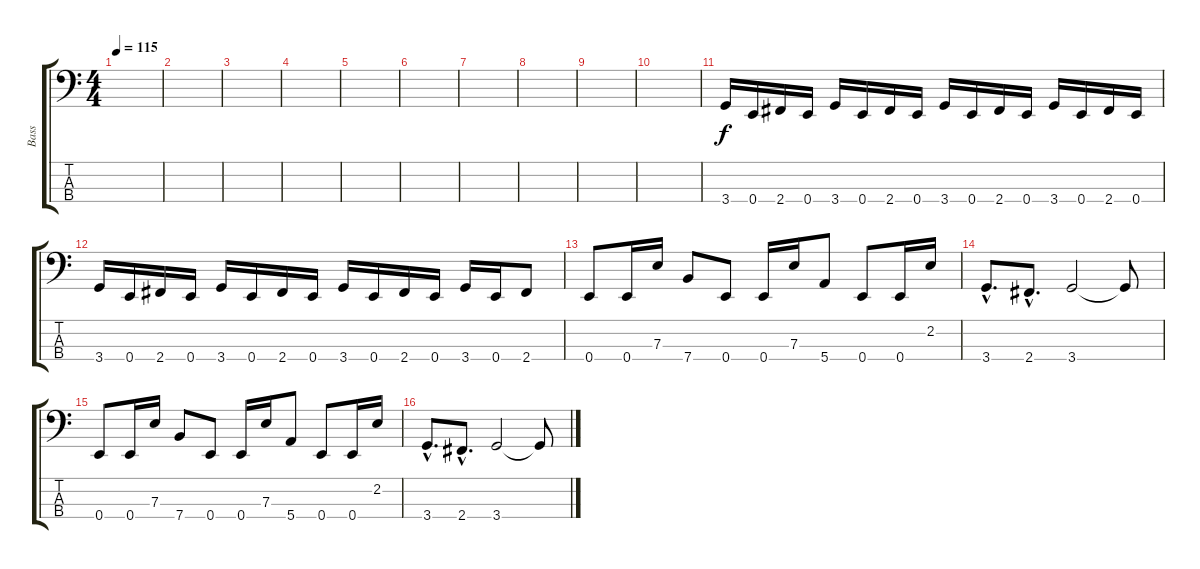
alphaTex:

\track ("Bass" "Bass") {instrument electricbassfinger}
\staff {score tabs}
\tuning (G2 D2 A1 E1) {hide}
\ts (4 4)
\tempo 115
\clef f4
\ks c
|
|
|
|
|
|
|
|
|
|
3.4.16 0.4.16 2.4.16 0.4.16 3.4.16 0.4.16 2.4.16 0.4.16 3.4.16 0.4.16 2.4.16 0.4.16 3.4.16 0.4.16 2.4.16 0.4.16 |
3.4.16 0.4.16 2.4.16 0.4.16 3.4.16 0.4.16 2.4.16 0.4.16 3.4.16 0.4.16 2.4.16 0.4.16 3.4.16 0.4.16 2.4.8 |
0.4.8 0.4.16 7.3.16 7.4.8 0.4.8 0.4.16 7.3.16 5.4.8 0.4.8 0.4.16 2.2.16 |
3.4{hac}.8{d} 2.4{hac}.8{d} 3.4.2 3.4{t}.8 |
0.4.8 0.4.16 7.3.16 7.4.8 0.4.8 0.4.16 7.3.16 5.4.8 0.4.8 0.4.16 2.2.16 |
3.4{hac}.8{d} 2.4{hac}.8{d} 3.4.2 3.4{t}.8
